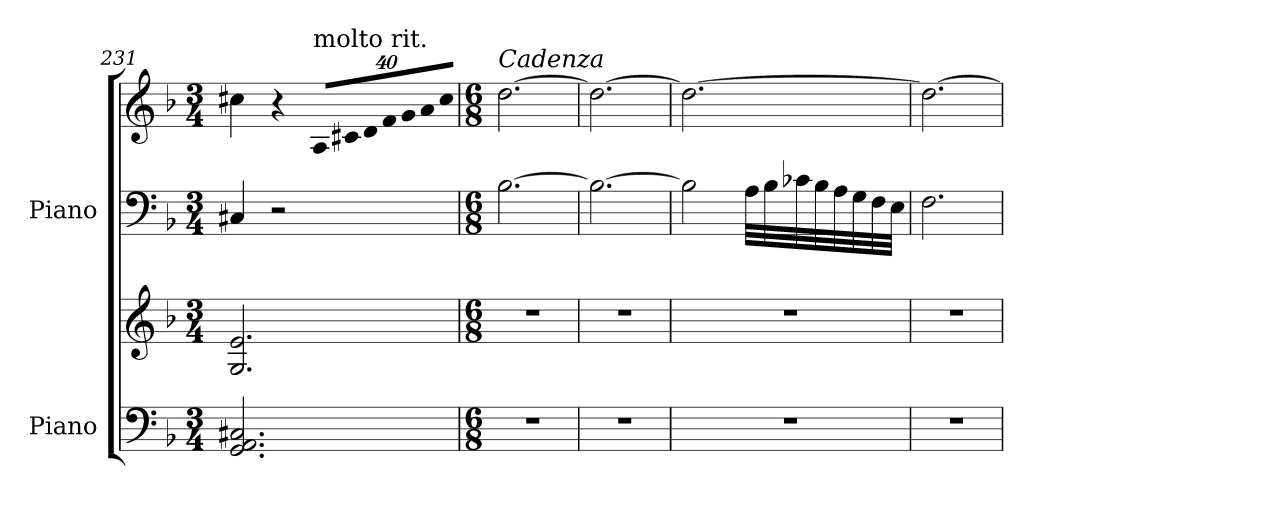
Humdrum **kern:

**kern	**kern	**kern	**kern
*part2	*part2	*part1	*part1
*staff4	*staff3	*staff2	*staff1
*I"Piano	*	*I"Piano	*
*I'Pno.	*	*I'Pno.	*
*clefF4	*clefG2	*clefF4	*clefG2
*k[b-]	*k[b-]	*k[b-]	*k[b-]
*M3/4	*M3/4	*M3/4	*M3/4
=231	=231	=231	=231
2.GG/ 2.AA/ 2.C#X/	2.G/ 2.e/	4C#X/	4cc#X\
.	.	2r	4r
*	*	*	*Xbrackettup
!	!	!	!LO:TX:a:t=molto rit.
!	!	!	!LO:N:vis=16
.	.	.	640%23A/LL
!	!	!	!LO:N:vis=16
.	.	.	640%23c#X/
!	!	!	!LO:N:vis=16
.	.	.	640%23d/
!	!	!	!LO:N:vis=16
.	.	.	640%23f/
!	!	!	!LO:N:vis=16
.	.	.	640%23g/
!	!	!	!LO:N:vis=16
.	.	.	640%23a/
!	!	!	!LO:N:vis=16
.	.	.	640%23cc#/JJ
640ryy	640ryy	640ryy	.
=232	=232	=232	=232
*M6/8	*M6/8	*M6/8	*M6/8
!	!	!	!LO:TX:a:i:t=Cadenza
2.r	2.r	[2.B-\	[2.dd\
!!LO:PB:g=z
=233	=233	=233	=233
2.r	2.r	2.B-\_	2.dd\_
=234	=234	=234	=234
2.r	2.r	2B-\]	2.dd\_
.	.	32A\LLL	.
.	.	32B-\	.
.	.	32c-X\	.
.	.	32B-\	.
.	.	32A\	.
.	.	32G\	.
.	.	32F\	.
.	.	32E\JJJ	.
=235	=235	=235	=235
2.r	2.r	2.F\	2.dd\_
=	=	=	=
*-	*-	*-	*-
